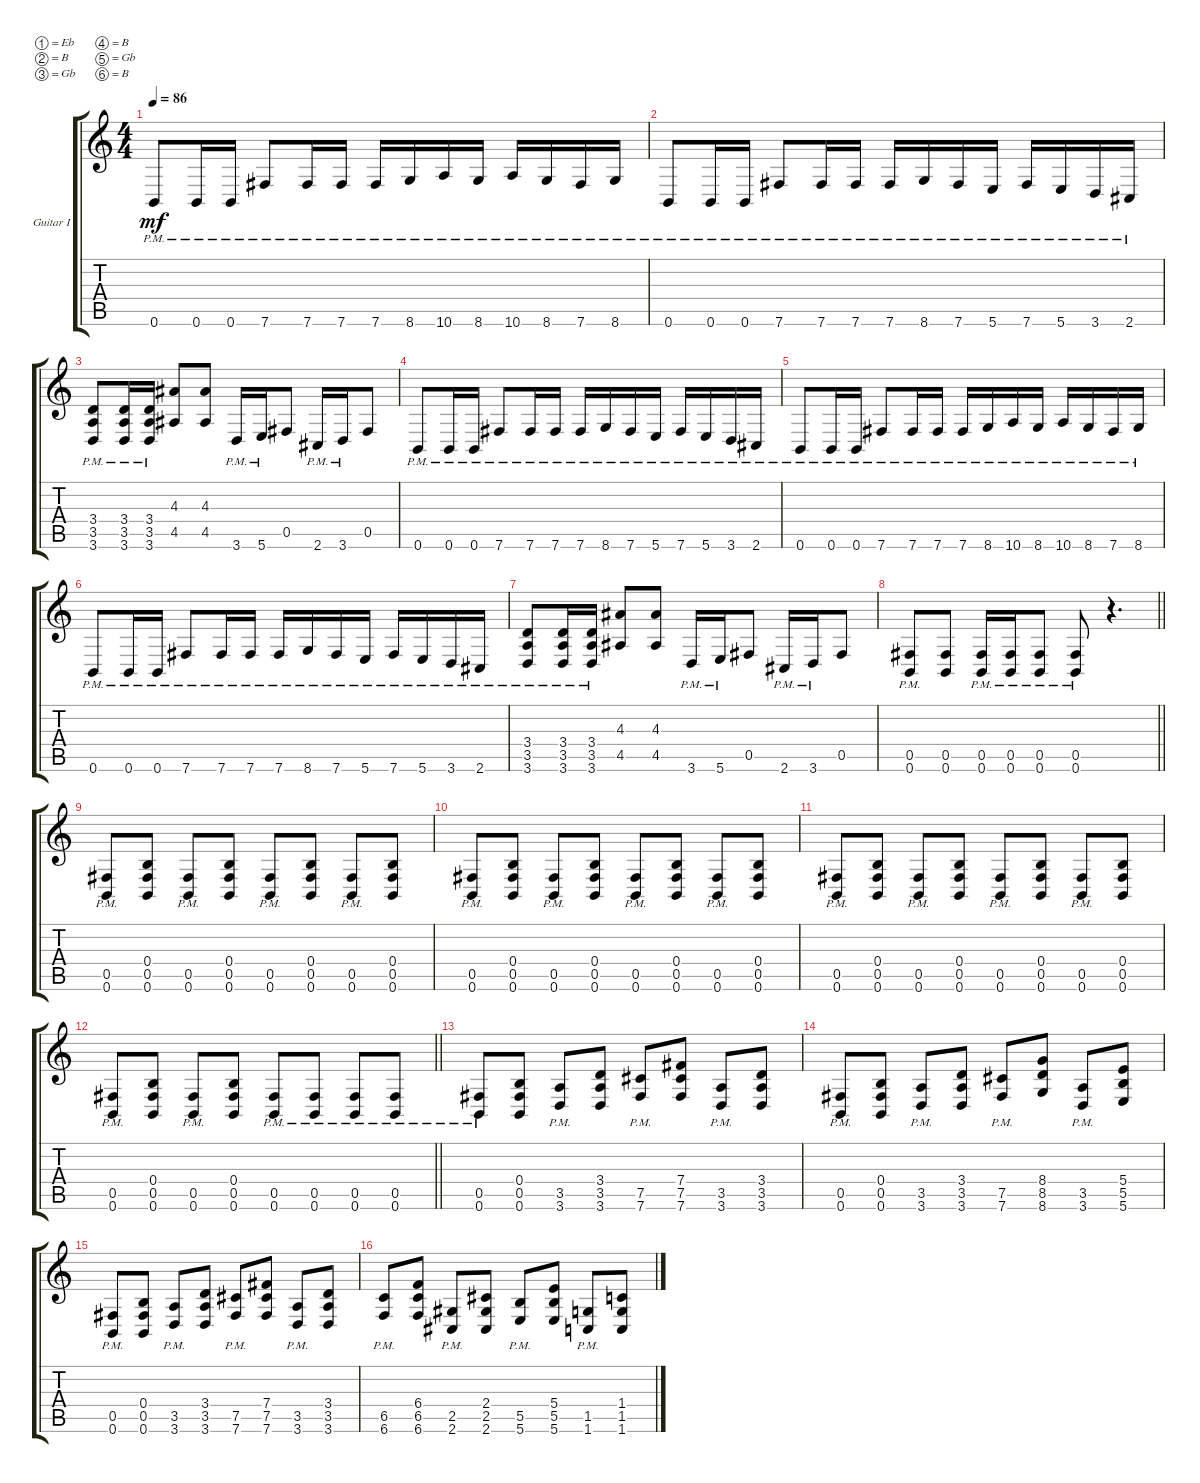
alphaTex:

\defaultSystemsLayout 4
\bracketExtendMode groupsimilarinstruments
\firstSystemTrackNameOrientation horizontal
\otherSystemsTrackNameOrientation horizontal
\track ("Guitar I" "Guitar I") {instrument acousticguitarsteel}
\staff {score tabs}
\tuning (Eb4 B3 Gb3 B2 Gb2 B1)
\ts (4 4)
\tempo 86
\clef g2
\ks c
0.6{pm}.8{dy mf} 0.6{pm}.16 0.6{pm}.16 7.6{pm}.8 7.6{pm}.16 7.6{pm}.16 7.6{pm}.16 8.6{pm}.16 10.6{pm}.16 8.6{pm}.16 10.6{pm}.16 8.6{pm}.16 7.6{pm}.16 8.6{pm}.16 |
0.6{pm}.8 0.6{pm}.16 0.6{pm}.16 7.6{pm}.8 7.6{pm}.16 7.6{pm}.16 7.6{pm}.16 8.6{pm}.16 7.6{pm}.16 5.6{pm}.16 7.6{pm}.16 5.6{pm}.16 3.6{pm}.16 2.6{pm}.16 |
(3.6{pm} 3.5{pm} 3.4{pm}).8 (3.6{pm} 3.5{pm} 3.4{pm}).16 (3.6{pm} 3.5{pm} 3.4{pm}).16 (4.5 4.3).8 (4.5 4.3).8 3.6{pm}.16 5.6{pm}.16 0.5.8 2.6{pm}.16 3.6{pm}.16 0.5.8 |
0.6{pm}.8 0.6{pm}.16 0.6{pm}.16 7.6{pm}.8 7.6{pm}.16 7.6{pm}.16 7.6{pm}.16 8.6{pm}.16 7.6{pm}.16 5.6{pm}.16 7.6{pm}.16 5.6{pm}.16 3.6{pm}.16 2.6{pm}.16 |
0.6{pm}.8 0.6{pm}.16 0.6{pm}.16 7.6{pm}.8 7.6{pm}.16 7.6{pm}.16 7.6{pm}.16 8.6{pm}.16 10.6{pm}.16 8.6{pm}.16 10.6{pm}.16 8.6{pm}.16 7.6{pm}.16 8.6{pm}.16 |
0.6{pm}.8 0.6{pm}.16 0.6{pm}.16 7.6{pm}.8 7.6{pm}.16 7.6{pm}.16 7.6{pm}.16 8.6{pm}.16 7.6{pm}.16 5.6{pm}.16 7.6{pm}.16 5.6{pm}.16 3.6{pm}.16 2.6{pm}.16 |
(3.6{pm} 3.5{pm} 3.4{pm}).8 (3.6{pm} 3.5{pm} 3.4{pm}).16 (3.6{pm} 3.5{pm} 3.4{pm}).16 (4.5 4.3).8 (4.5 4.3).8 3.6{pm}.16 5.6{pm}.16 0.5.8 2.6{pm}.16 3.6{pm}.16 0.5.8 |
\barLineRight lightlight
(0.6{pm} 0.5{pm}).8 (0.6 0.5).8 (0.6{pm} 0.5{pm}).16 (0.6{pm} 0.5{pm}).16 (0.6{pm} 0.5{pm}).8 (0.6{pm} 0.5{pm}).8 r.4{d} |
(0.5{pm} 0.6{pm}).8 (0.4 0.5 0.6).8 (0.5{pm} 0.6{pm}).8 (0.4 0.5 0.6).8 (0.5{pm} 0.6{pm}).8 (0.4 0.5 0.6).8 (0.5{pm} 0.6{pm}).8 (0.4 0.5 0.6).8 |
(0.5{pm} 0.6{pm}).8 (0.4 0.5 0.6).8 (0.5{pm} 0.6{pm}).8 (0.4 0.5 0.6).8 (0.5{pm} 0.6{pm}).8 (0.4 0.5 0.6).8 (0.5{pm} 0.6{pm}).8 (0.4 0.5 0.6).8 |
(0.5{pm} 0.6{pm}).8 (0.4 0.5 0.6).8 (0.5{pm} 0.6{pm}).8 (0.4 0.5 0.6).8 (0.5{pm} 0.6{pm}).8 (0.4 0.5 0.6).8 (0.5{pm} 0.6{pm}).8 (0.4 0.5 0.6).8 |
\barLineRight lightlight
(0.5{pm} 0.6{pm}).8 (0.4 0.5 0.6).8 (0.5{pm} 0.6{pm}).8 (0.4 0.5 0.6).8 (0.5{pm} 0.6{pm}).8 (0.5{pm} 0.6{pm}).8 (0.5{pm} 0.6{pm}).8 (0.5{pm} 0.6{pm}).8 |
(0.5{pm} 0.6{pm}).8 (0.4 0.5 0.6).8 (3.5{pm} 3.6{pm}).8 (3.4 3.5 3.6).8 (7.5{pm} 7.6{pm}).8 (7.4 7.5 7.6).8 (3.5{pm} 3.6{pm}).8 (3.4 3.5 3.6).8 |
(0.5{pm} 0.6{pm}).8 (0.4 0.5 0.6).8 (3.5{pm} 3.6{pm}).8 (3.4 3.5 3.6).8 (7.6{pm} 7.5{pm}).8 (8.6 8.5 8.4).8 (3.6{pm} 3.5{pm}).8 (5.6 5.5 5.4).8 |
(0.5{pm} 0.6{pm}).8 (0.4 0.5 0.6).8 (3.5{pm} 3.6{pm}).8 (3.4 3.5 3.6).8 (7.5{pm} 7.6{pm}).8 (7.4 7.5 7.6).8 (3.5{pm} 3.6{pm}).8 (3.4 3.5 3.6).8 |
(6.5{pm} 6.6{pm}).8 (6.4 6.5 6.6).8 (2.5{pm} 2.6{pm}).8 (2.4 2.5 2.6).8 (5.5{pm} 5.6{pm}).8 (5.4 5.5 5.6).8 (1.5{pm} 1.6{pm}).8 (1.4 1.5 1.6).8
